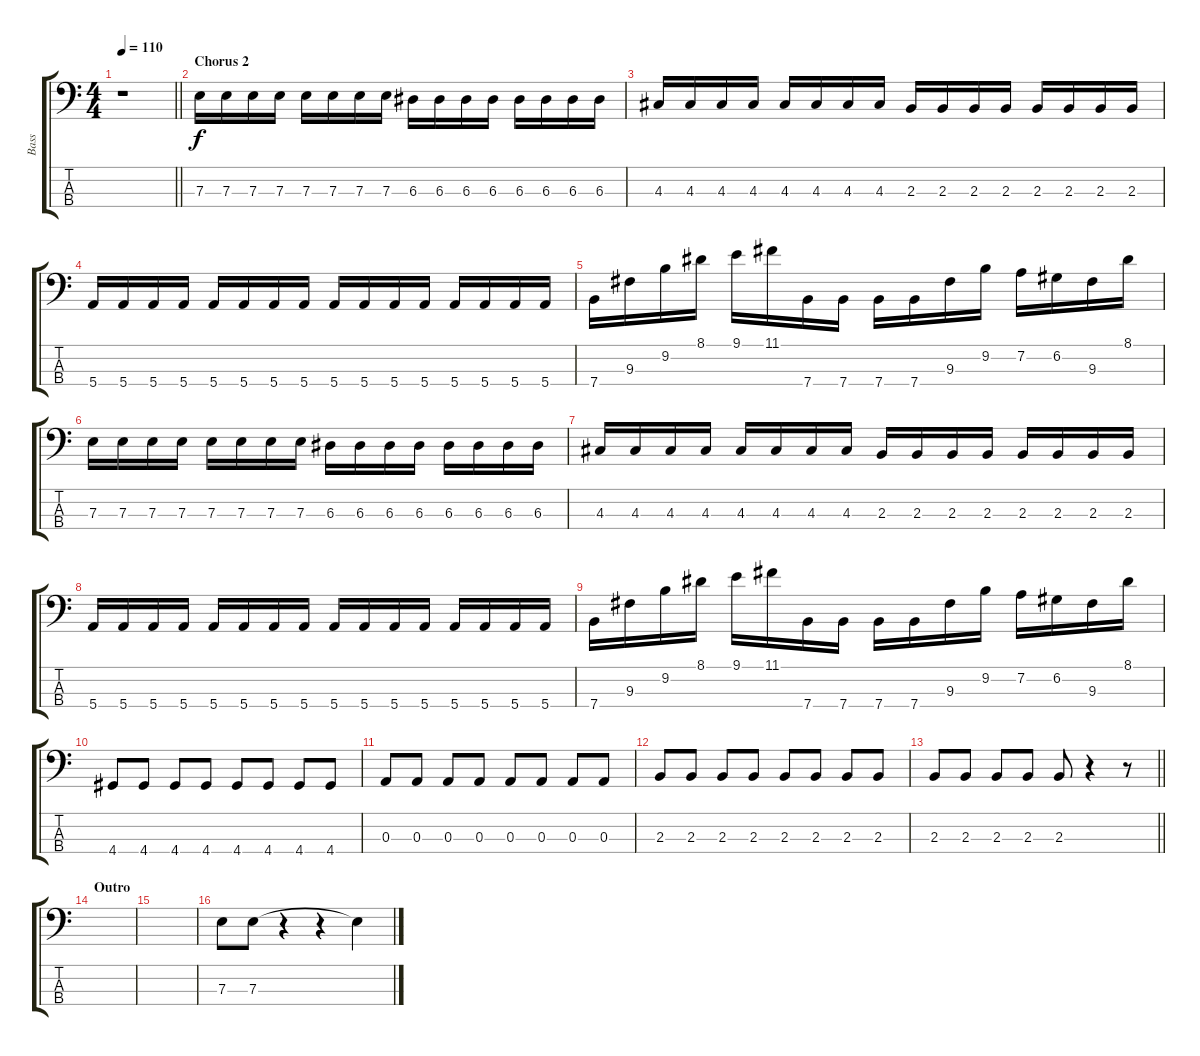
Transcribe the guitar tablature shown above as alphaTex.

\track ("Bass" "Bass") {instrument electricbasspick}
\staff {score tabs}
\tuning (G2 D2 A1 E1) {hide}
\ts (4 4)
\tempo 110
\clef f4
\barLineRight lightlight
\ks c
r.1{dy f} |
\section ("" "Chorus 2")
7.3.16 7.3.16 7.3.16 7.3.16 7.3.16 7.3.16 7.3.16 7.3.16 6.3.16 6.3.16 6.3.16 6.3.16 6.3.16 6.3.16 6.3.16 6.3.16 |
4.3.16 4.3.16 4.3.16 4.3.16 4.3.16 4.3.16 4.3.16 4.3.16 2.3.16 2.3.16 2.3.16 2.3.16 2.3.16 2.3.16 2.3.16 2.3.16 |
5.4.16 5.4.16 5.4.16 5.4.16 5.4.16 5.4.16 5.4.16 5.4.16 5.4.16 5.4.16 5.4.16 5.4.16 5.4.16 5.4.16 5.4.16 5.4.16 |
7.4.16 9.3.16 9.2.16 8.1.16 9.1.16 11.1.16 7.4.16 7.4.16 7.4.16 7.4.16 9.3.16 9.2.16 7.2.16 6.2.16 9.3.16 8.1.16 |
7.3.16 7.3.16 7.3.16 7.3.16 7.3.16 7.3.16 7.3.16 7.3.16 6.3.16 6.3.16 6.3.16 6.3.16 6.3.16 6.3.16 6.3.16 6.3.16 |
4.3.16 4.3.16 4.3.16 4.3.16 4.3.16 4.3.16 4.3.16 4.3.16 2.3.16 2.3.16 2.3.16 2.3.16 2.3.16 2.3.16 2.3.16 2.3.16 |
5.4.16 5.4.16 5.4.16 5.4.16 5.4.16 5.4.16 5.4.16 5.4.16 5.4.16 5.4.16 5.4.16 5.4.16 5.4.16 5.4.16 5.4.16 5.4.16 |
7.4.16 9.3.16 9.2.16 8.1.16 9.1.16 11.1.16 7.4.16 7.4.16 7.4.16 7.4.16 9.3.16 9.2.16 7.2.16 6.2.16 9.3.16 8.1.16 |
4.4.8 4.4.8 4.4.8 4.4.8 4.4.8 4.4.8 4.4.8 4.4.8 |
0.3.8 0.3.8 0.3.8 0.3.8 0.3.8 0.3.8 0.3.8 0.3.8 |
2.3.8 2.3.8 2.3.8 2.3.8 2.3.8 2.3.8 2.3.8 2.3.8 |
\barLineRight lightlight
2.3.8 2.3.8 2.3.8 2.3.8 2.3.8 r.4 r.8 |
\section ("" "Outro")
|
|
7.3.8 7.3.8 r.4 r.4 7.3{t}.4
